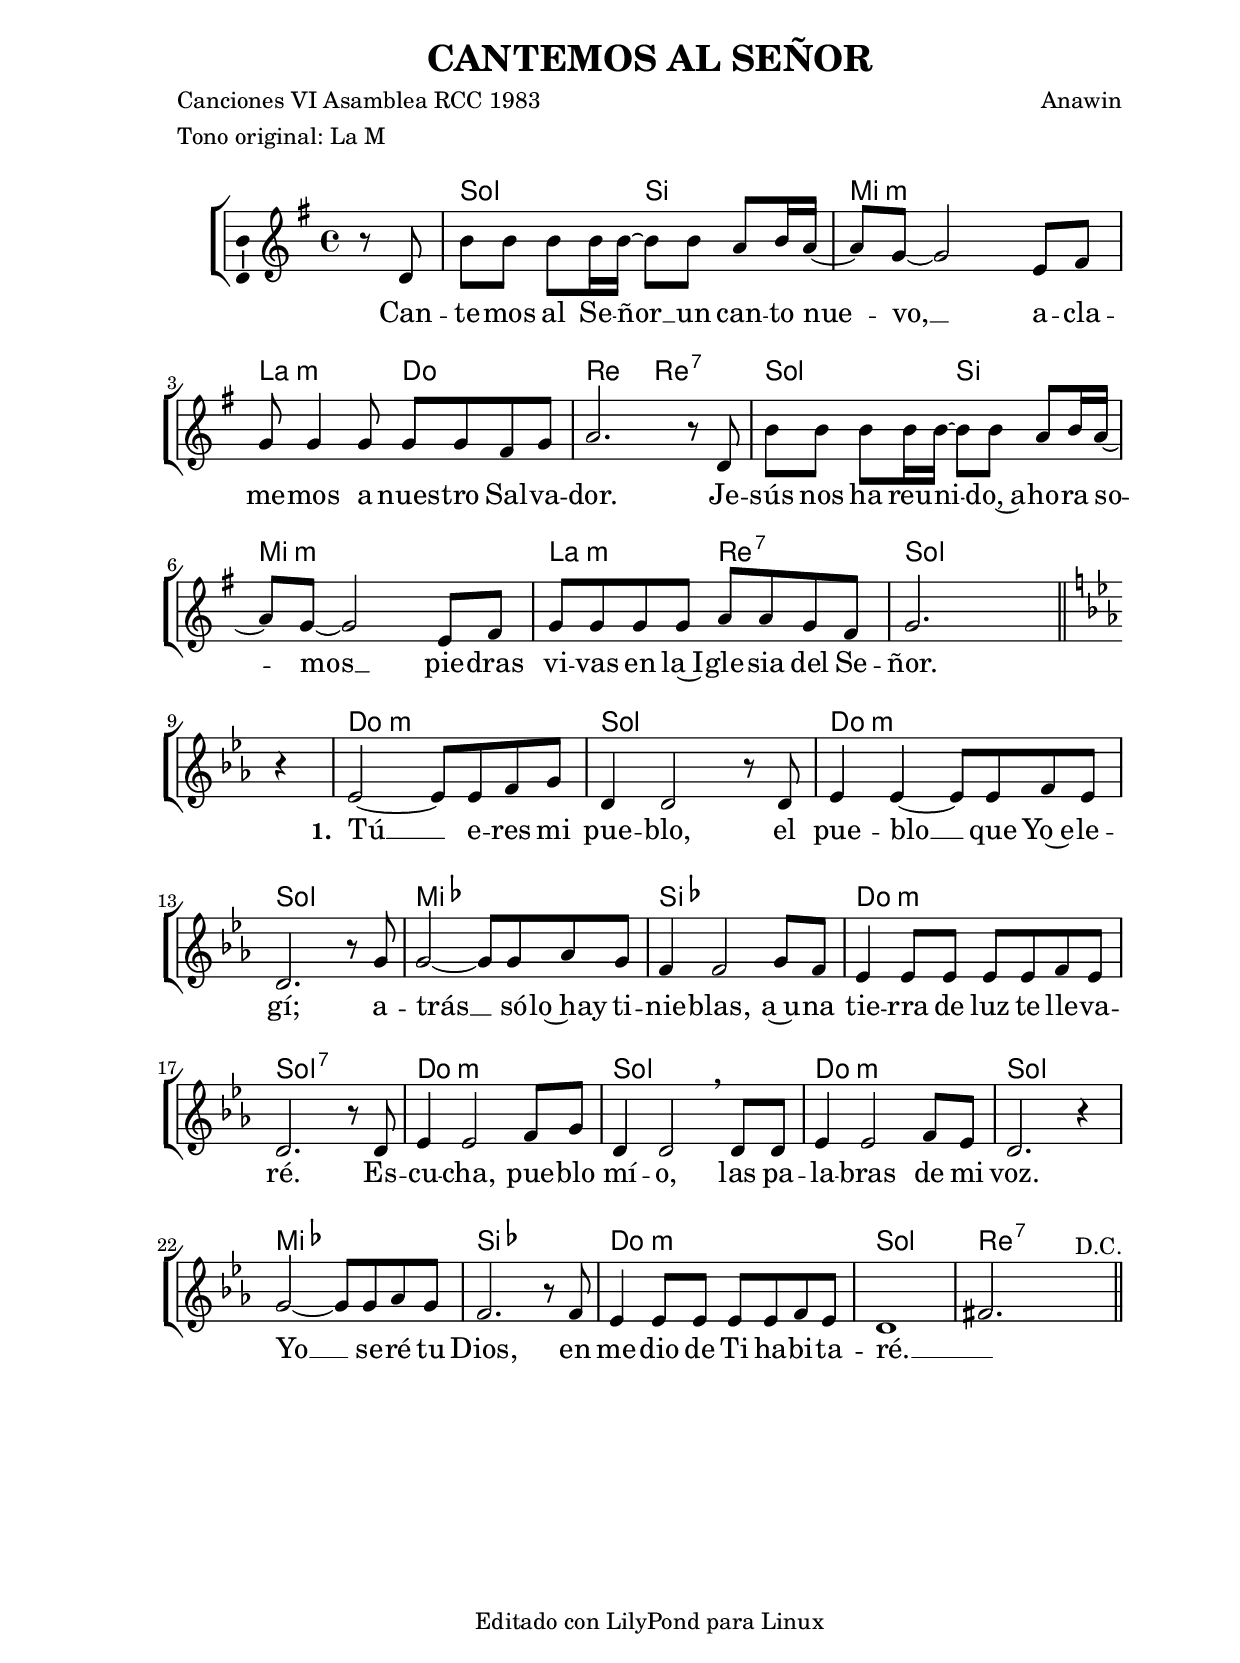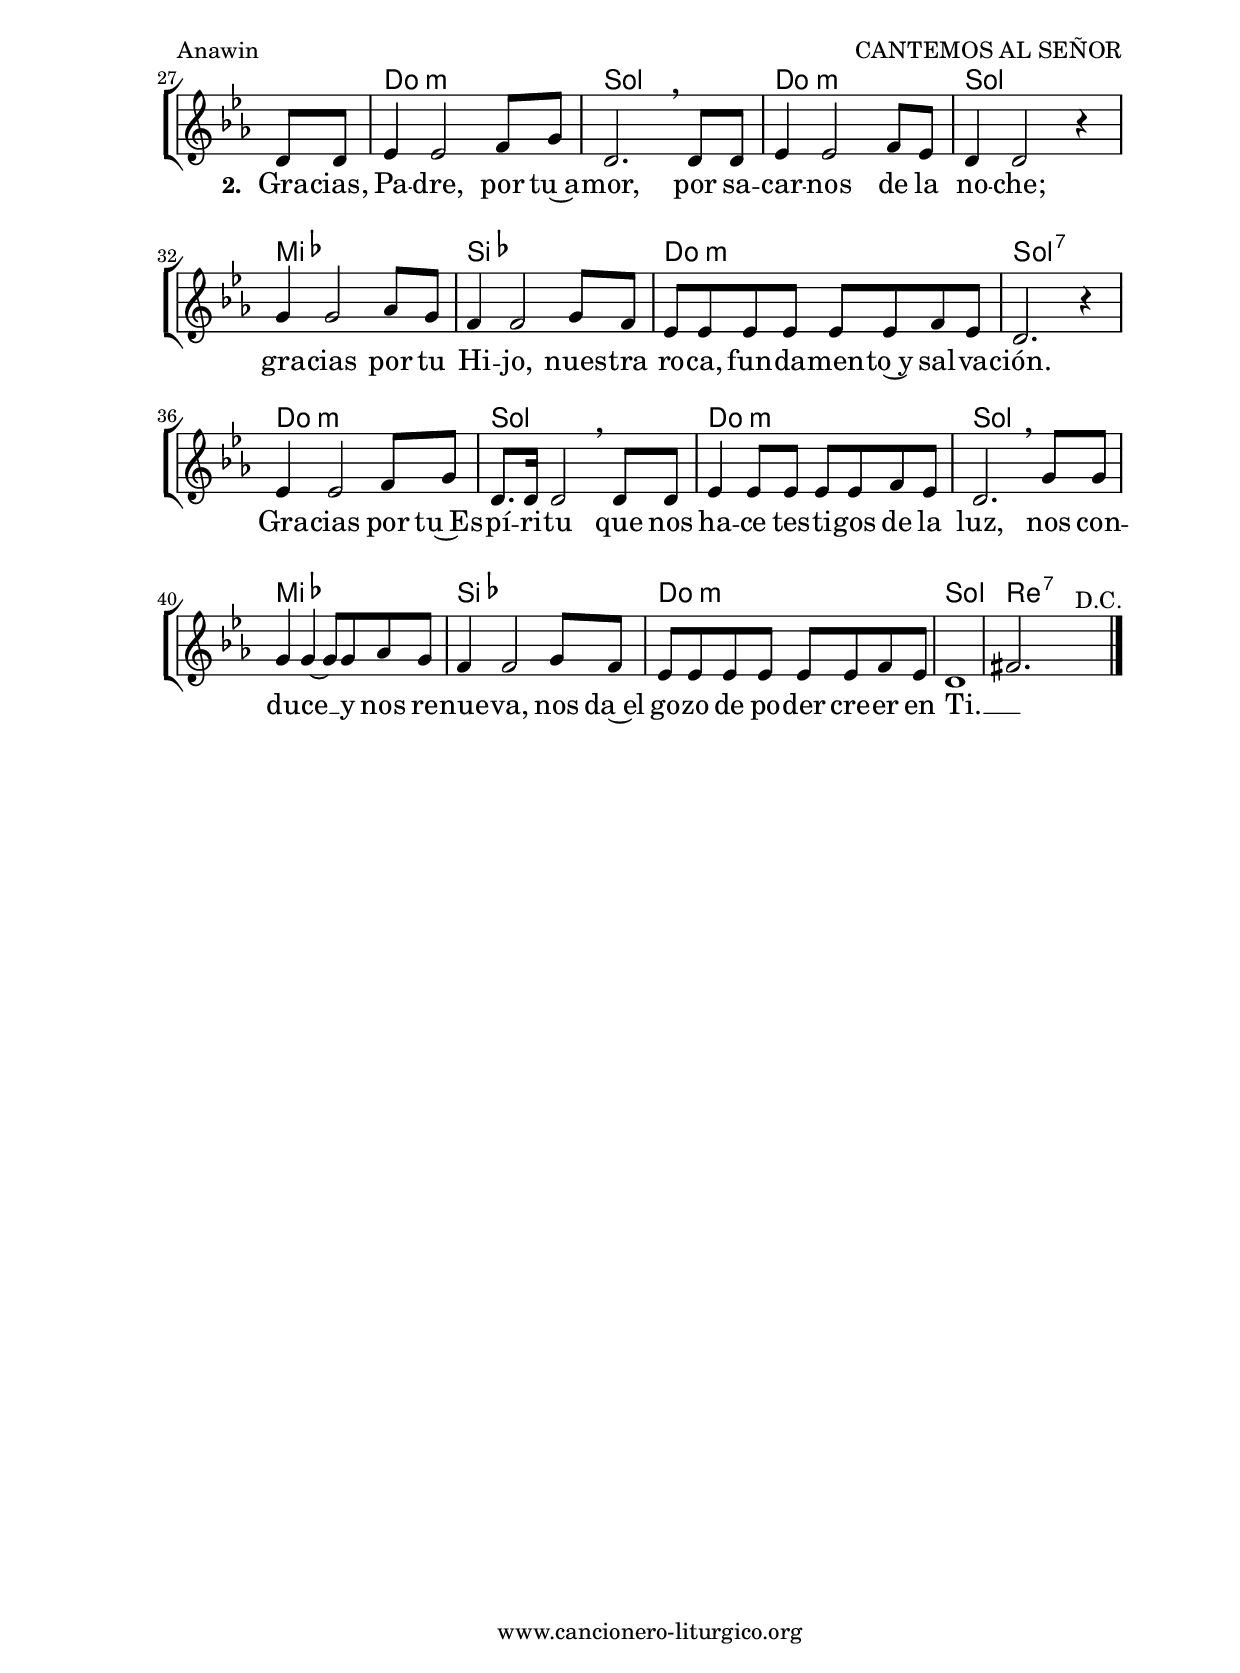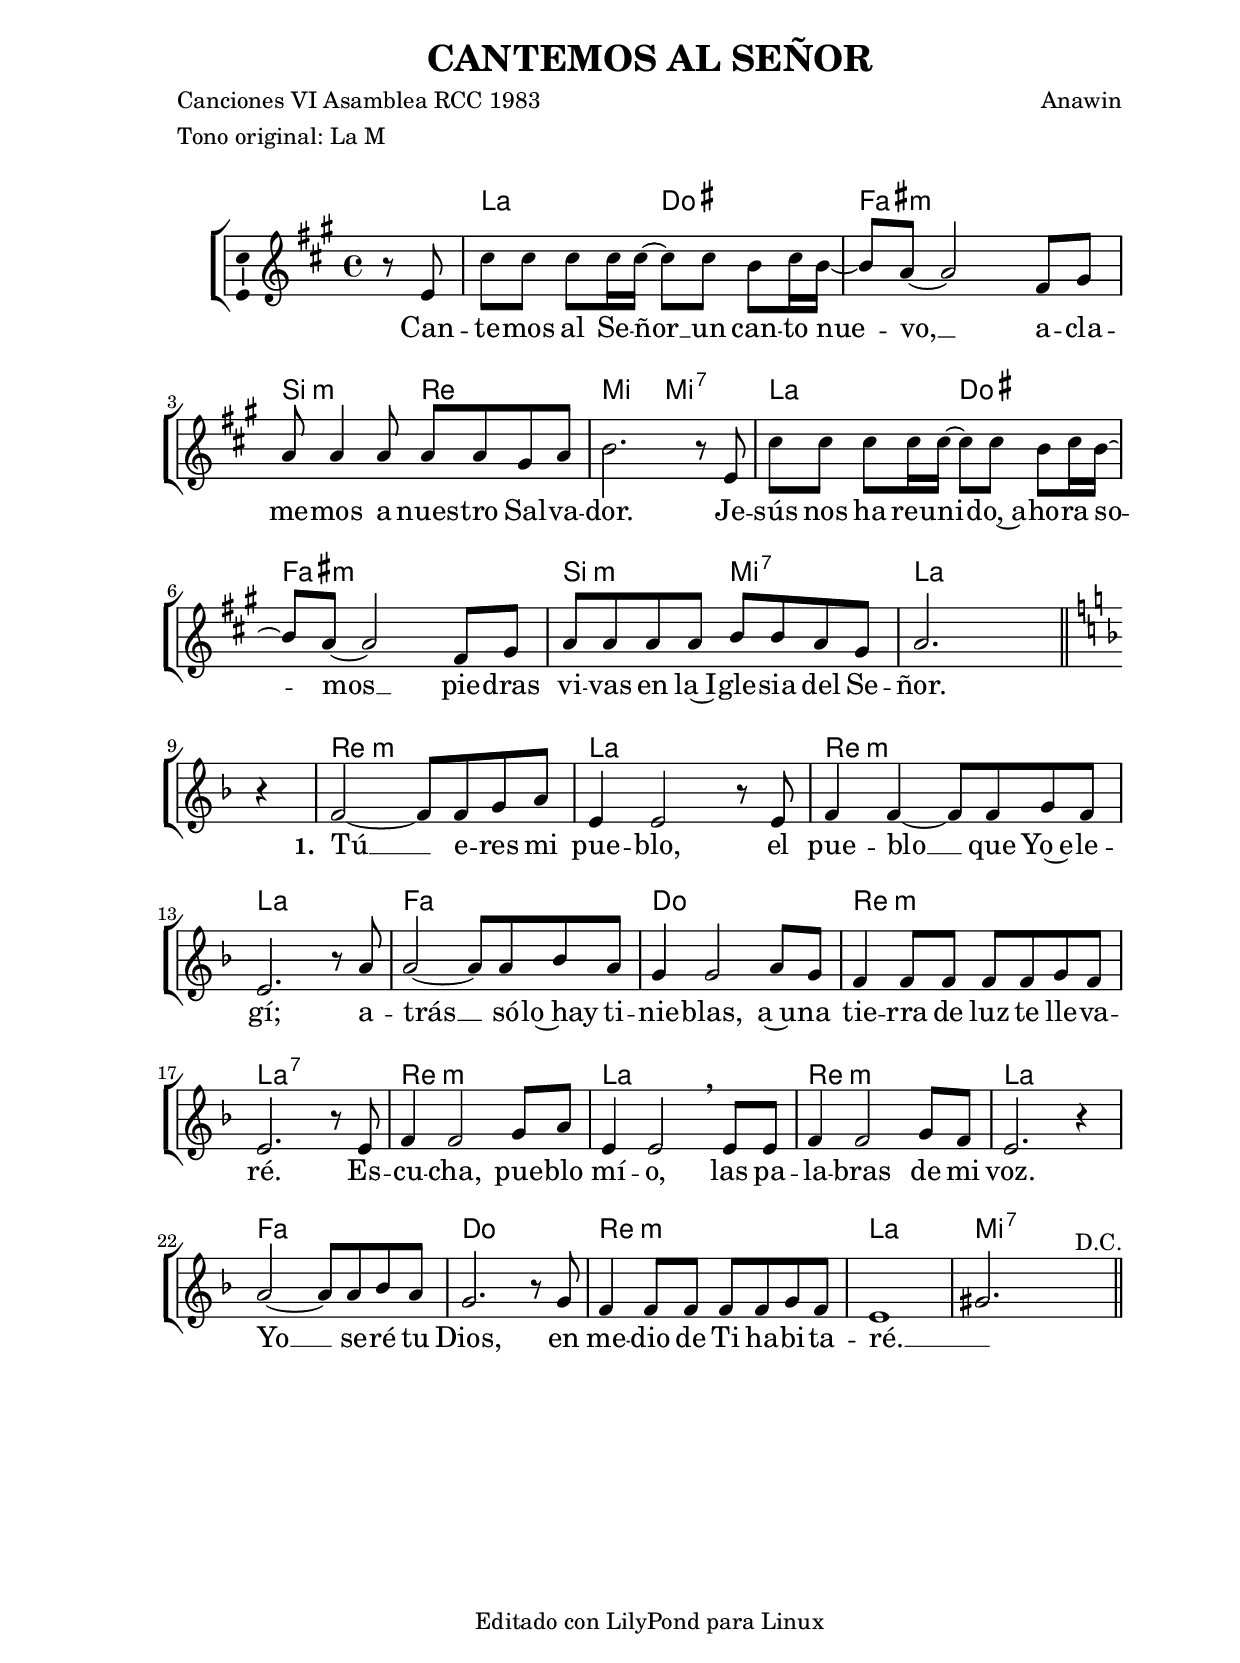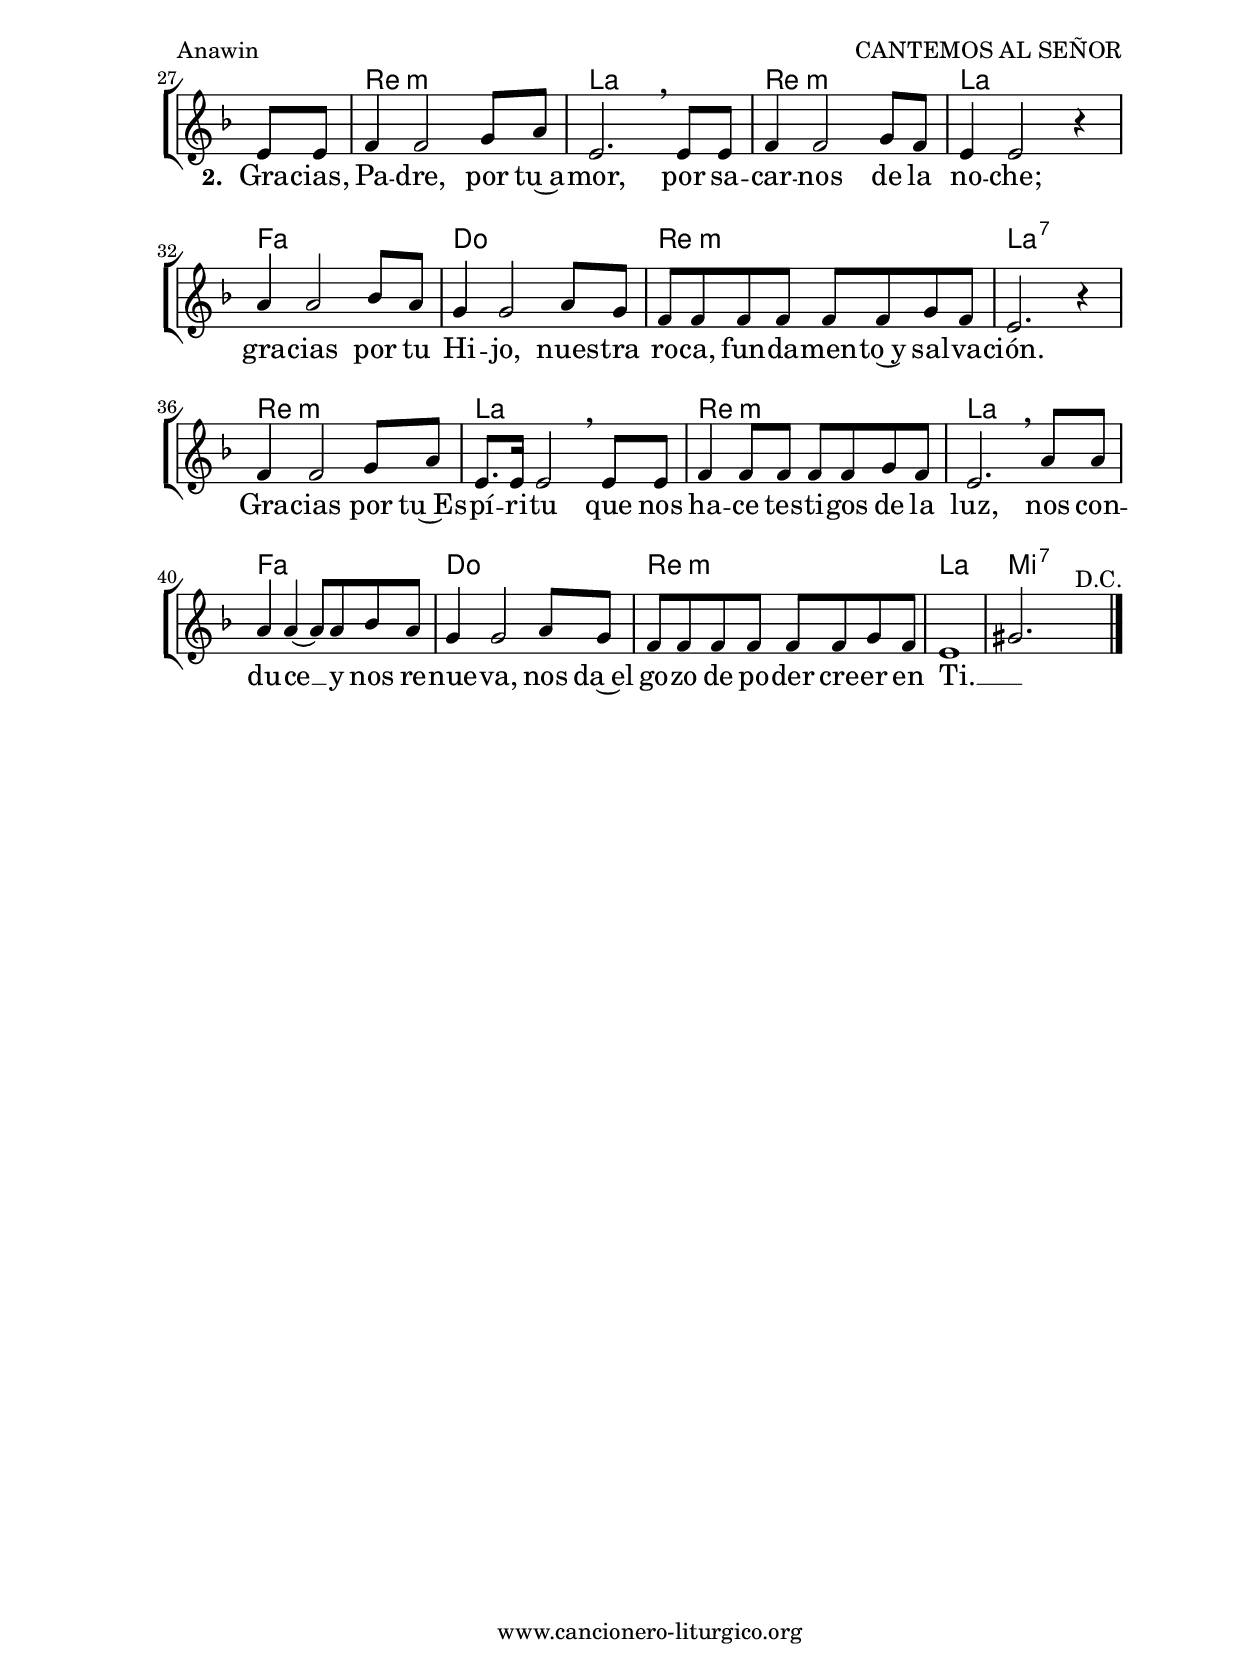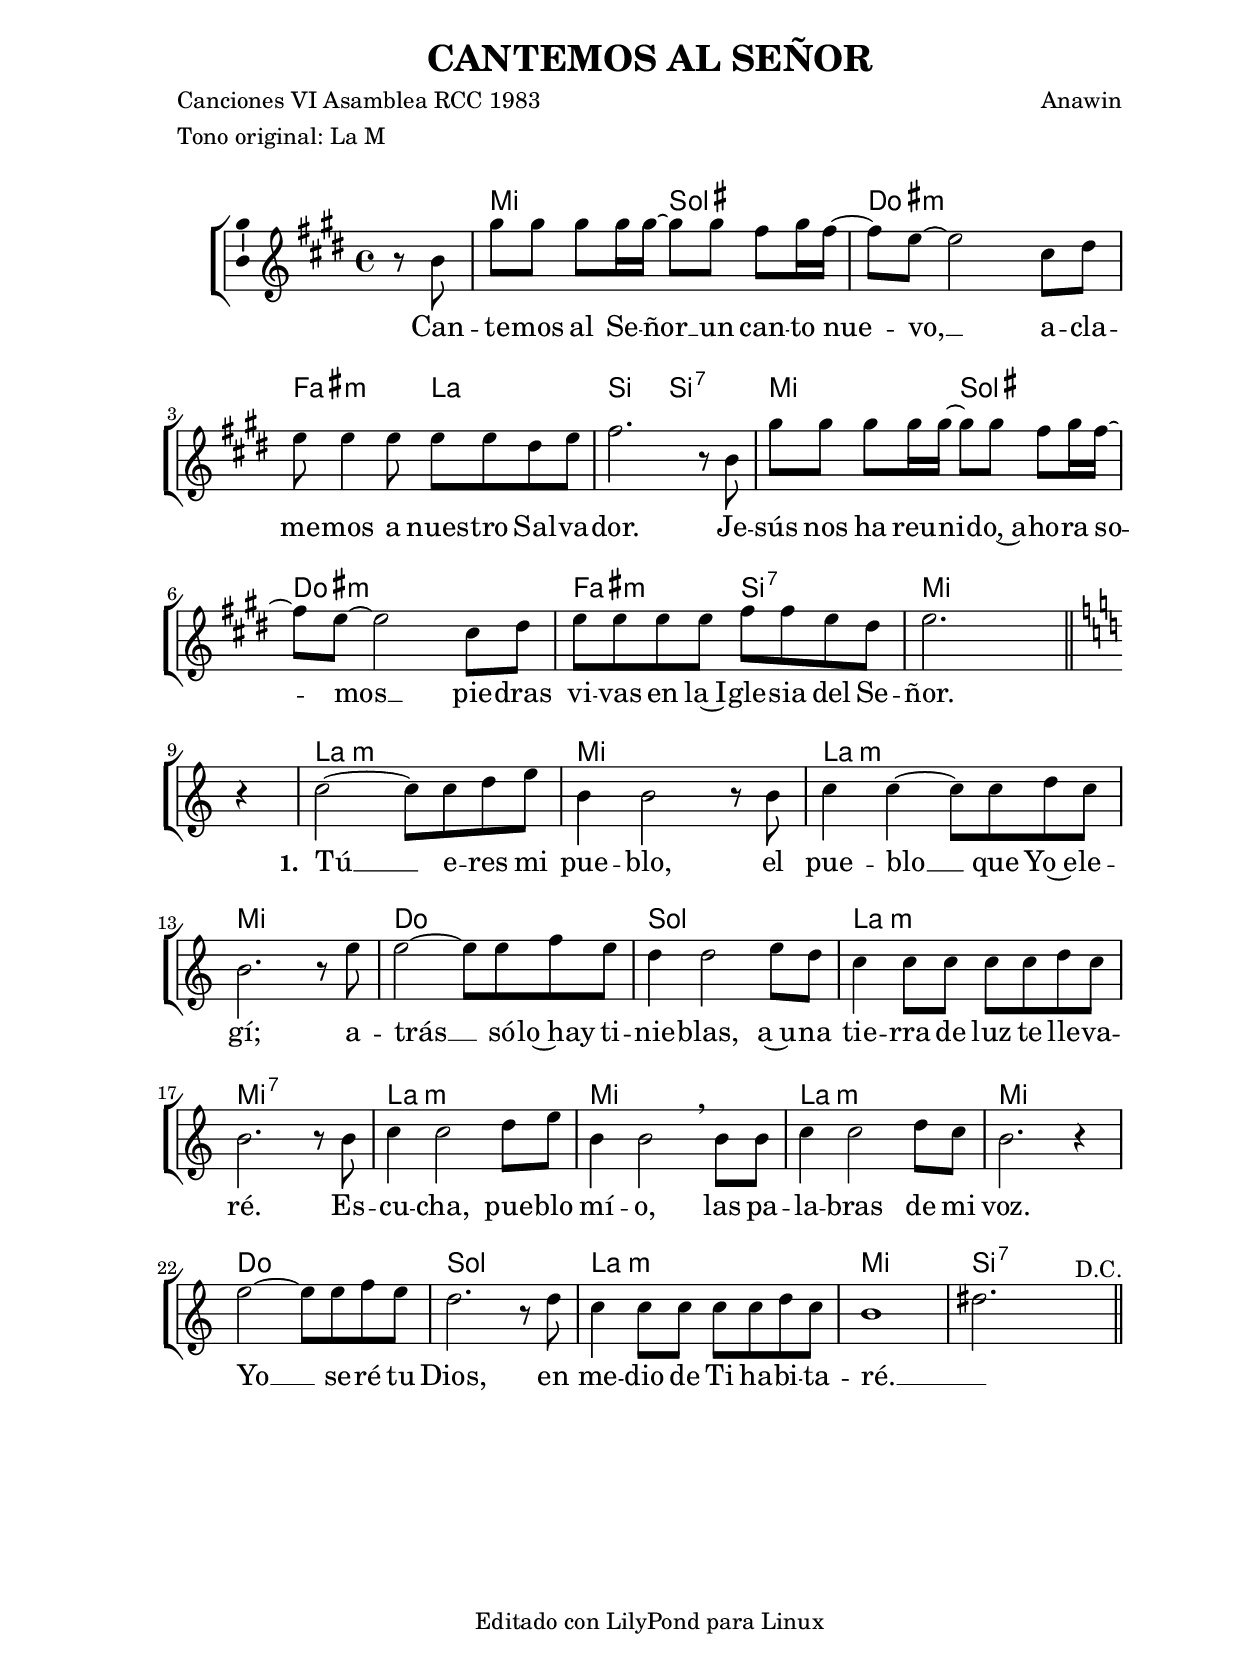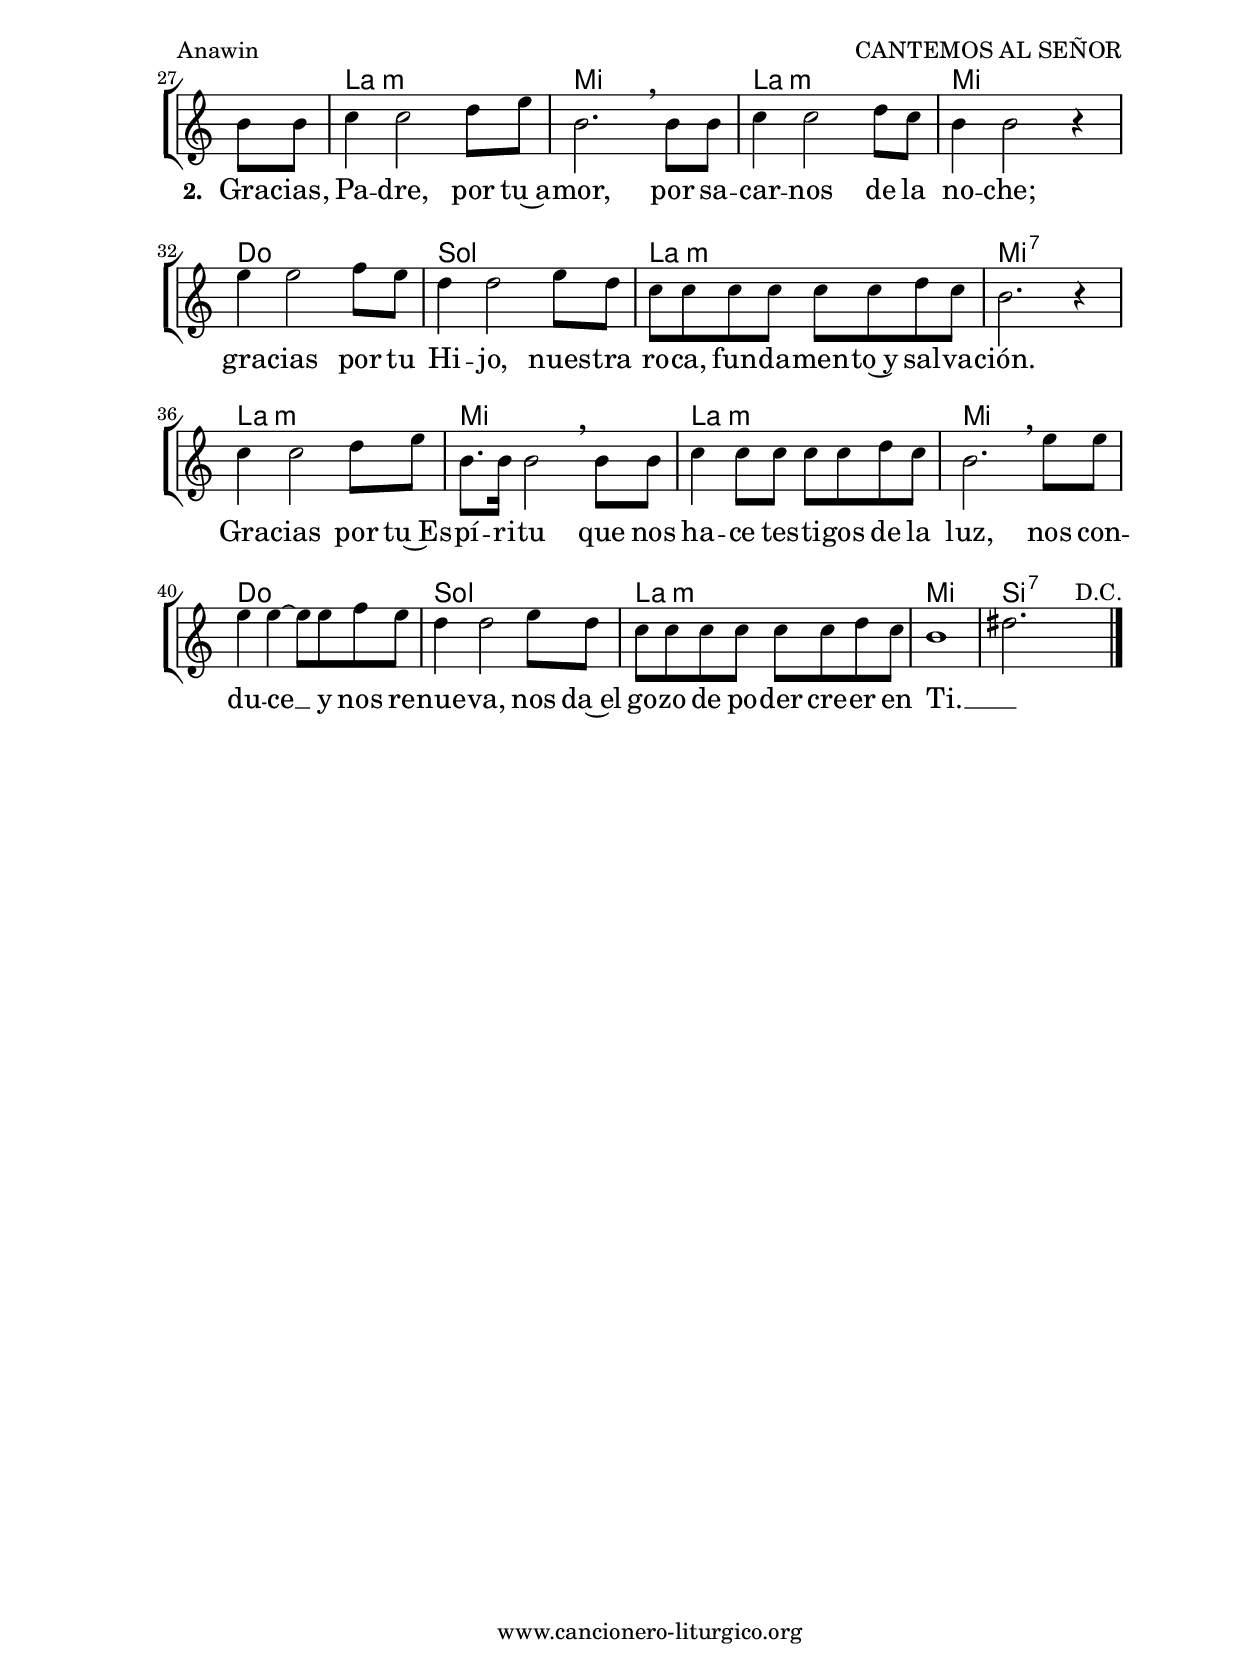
%
%para convertir .midi en .wav:
%timidity filename.midi -Ow -o finename.wav
%
%
%Para convertir de .wav a .mp3:
%lame -h -m j filename.wav
%
%
%para escuchar el midi:
%timidity nombrefichero.midi
%


%versión de lilypond para la que se ha escrito esta partitura:
\version "2.16.0"

	%Tamaño papel
	#(set-default-paper-size "a4")
	%Tamaño partitura
	#(set-global-staff-size 20)
	%No responde al pulsar sobre una nota
	#(ly:set-option 'point-and-click #f)

%parámetros del encabezamiento:
\header {
	title = "CANTEMOS AL SEÑOR"
	subtitle = ""
	composer = "Anawin"
	poet = "Canciones VI Asamblea RCC 1983"
	meter = "Tono original: La M"
	arranger = ""
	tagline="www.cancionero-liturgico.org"
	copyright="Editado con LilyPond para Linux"
	}

%parámetros asociados al papel:
\paper  {
	oddHeaderMarkup = \markup {\fill-line { \on-the-fly #not-first-page \fromproperty #'header:title \on-the-fly #not-first-page \fromproperty #'header:composer }}
	evenHeaderMarkup = \markup {\fill-line { \fromproperty #'header:composer \fromproperty #'header:title }}
	#(set-paper-size "a4")
	print-page-number = ##f
	first-page-number = 1
	print-first-page-number = ##f
%	head-separation = 3.0 \cm
	top-margin = 2.0 \cm
	bottom-margin = 0.5\cm
%%%	bottom-margin = -2.0\cm
	left-margin = 3.0 \cm
	line-width = 16.0 \cm 
	indent = 8\mm
	interscoreline = 2.\mm
	between-system-space = 15\mm
%	para que las partituras no llenen la hoja:
	ragged-bottom = ##t
%	idem para la última hoja:
	ragged-last-bottom = ##f
%	para que las partituras llenen el ancho del papel:
	ragged-last = ##f
	after-title-space = 2.5 \cm
%page-count=2
%system-count=11

	%Flexible Vertical Spacing
%	markup-markup-spacing =
%	#'((basic-distance . 15) (minimum-distance . 15) (padding . 3))
	markup-system-spacing =
	#'((basic-distance . 15) (minimum-distance . 15) (padding . 3))
	system-system-spacing =
	#'((basic-distance . 15) (minimum-distance . 15) (padding . 3))
	score-system-spacing =
	#'((basic-distance . 15) (minimum-distance . 15) (padding . 5))
%	top-system-spacing = % header
%	#'((basic-distance . 8) (minimum-distance . 0) (padding . 0))
%	top-markup-spacing =
%	#'((basic-distance . 20) (minimum-distance . 20) (padding . 0))
	last-bottom-spacing = % footer
	#'((basic-distance . 5) (minimum-distance . 5) (padding . 0))
%	score-markup-spacing =
%	#'((basic-distance . 16) (minimum-distance . 13) (padding . 0))

	}


%parámetros que afectan a toda la partitura:
global =  {
	%clave de sol (G):
	\clef G
	%armadura:
	\transpose a g
	\key a \major
	\tempo 4=103
	\set Score.tempoHideNote = ##t
	}


acordesintro = {
	\italianChords
	\chordmode {
	\transpose a g
{


	}
	}
}



melodiaintro = 
	\transpose a g
{

	\relative c'{
	\time 4/4



}
	\bar "|."
	}


acordes = {
	\italianChords
	\chordmode {
	\transpose a g
{

%Estribillo
s4
a2 cis fis:m fis:m b:m d e e:7
a2 cis fis:m fis:m b:m e:7 a2. s4

%Estrofa 1
s4
d1:m a d:m a f c d:m a:7
d1:m a d:m a f c d:m a e2.:7 s4

%Estrofa 2
s4
\once \set chordChanges = ##f
d1:m a d:m a f c d:m a:7
d1:m a d:m a f c d:m a e2.:7 s4

	}
	}
}

melodia = 
	\transpose a g
{
	\relative c'{
	\time 4/4

%\phrasingSlurDashed

%Estribillo
\partial4
r8 e8
cis'8 cis cis cis16 cis~cis8 cis b cis16 b~
b8 a8~a2 fis8 gis
a8 a4 a8 a a gis a
b2. r8 e,8

cis'8 cis cis cis16 cis~cis8 cis b cis16 b~
b8 a8~a2 fis8 gis
a8 a a a b b a gis
a2. s4

\bar "||"
\break

\key d \minor

%Estrofa 1
\partial4
r4
f2~f8 f g a
e4 e2 r8 e8
f4 f~f8 f g f
e2. r8 a8
a2~a8 a bes a
g4 g2 a8 g
f4 f8 f f f g f
e2.

r8 e8
f4 f2 g8 a
e4 e2 \breathe e8 e
f4 f2 g8 f
e2. r4
a2~a8 a bes a
g2. r8 g8
f4 f8 f f f g f
e1
gis2. s4^"     D.C."

\bar "||"
\break
%\pageBreak

%Estrofa 2
\partial4
e8 e
f4 f2 g8 a
e2. \breathe e8 e
f4 f2 g8 f
e4 e2 r4
a4 a2 bes8 a
g4 g2 a8 g
f8 f f f f f g f
e2. r4

f4 f2 g8 a
e8. e16 e2 \breathe e8 e
f4 f8 f f f g f
e2. \breathe a8 a
a4 a4~a8 a8 bes a
g4 g2 a8 g8
f8 f f f f f g f
e1
gis2. s4^"     D.C."

	\bar "|."
	}
	}




textouno = \lyricmode {

Can -- te -- mos al Se -- ñor __ un can -- to nue -- vo, __
a -- cla -- me -- mos a nues -- tro Sal -- va -- dor.
Je -- sús nos ha reu -- ni -- do,~a -- ho -- ra so -- mos __
pie -- dras vi -- vas en la~I -- gle -- sia del Se -- ñor.


\set stanza =#"1. " 
Tú __ e -- res mi pue -- blo,
el pue -- blo __ que Yo~e -- le -- gí;
a -- trás __ só -- lo~hay ti -- nie -- blas,
a~u -- na tie -- rra de luz te lle -- va -- ré.

Es -- cu -- cha, pue -- blo mí -- o,
las pa -- la -- bras de mi voz.
Yo __ se -- ré tu Dios,
en me -- dio de Ti ha -- bi -- ta -- ré. __ _

\set stanza =#"2. " 
Gra -- cias, Pa -- dre, por tu~a -- mor,
por sa -- car -- nos de la no -- che;
gra -- cias por tu Hi -- jo,
nues -- tra ro -- ca, fun -- da -- men -- to~y sal -- va -- ción.

Gra -- cias por tu~Es -- pí -- ri -- tu
que nos ha -- ce tes -- ti -- gos de la luz,
nos con -- du -- ce __ y nos re -- nue -- va,
nos da~el go -- zo de po -- der cre -- er en Ti. __ _

	}


acordesintroStaff = \context ChordNames = acordesintroStaff <<
	\set chordChanges = ##t
	\acordesintro
	>>

acordesStaff = \context ChordNames = acordesStaff <<
	\set chordChanges = ##t
	\acordes
	>>

vozintroStaff = \context Voice = vozintroStaff
<<
	\override Staff.StaffSymbol #'staff-space = #(magstep -0.35)
	\set Staff.midiInstrument = #"english horn"
	\set Staff.midiMinimumVolume = #0.7
	\set Staff.midiMaximumVolume = #0.9
	\global
	\melodiaintro
	>>

vozStaff = \context Voice = vozStaff
\with {\consists "Ambitus_engraver"}
<<
%	\set Staff.instrumentName = ""
%	\set Staff.shortInstrumentName = ""
%	\set Staff.midiInstrument = #"clarinet"
%	\set Staff.midiInstrument = #"cello"
%	\set Staff.midiInstrument = #"flute"
	\set Staff.midiInstrument = #"electric guitar (jazz)"
%	\set Staff.midiInstrument = #"english horn"
%	\set Staff.midiInstrument = #"violin"
%	\set Staff.midiInstrument = #"glockenspiel"
	\set Staff.midiMinimumVolume = #0.7
	\set Staff.midiMaximumVolume = #0.9
	\global
	\melodia
	>>

textounoStaff = \context Lyrics = textounoStaff <<
	\lyricsto vozStaff \textouno
	>>


\book {
	\score {
		\context ChoirStaff {
%			\override StaffGroup.SystemStartBracket #'collapse-height = #1
%			\override Score.SystemStartBar #'collapse-height = #1
%			<<
%			\acordesintroStaff
%			\vozintroStaff
%			>>
			}
		\layout {
	    		\context {
				\Lyrics
				\override LyricText #'font-size = #2
				}
	   		 \context {
				\Score
				\override StaffSymbol #'staff-space = #(magstep +3)
				}
			}
		}
	\score {
		\context ChoirStaff {
			\override StaffGroup.SystemStartBracket #'collapse-height = #1
			\override Score.SystemStartBar #'collapse-height = #1
			<<
			\acordesStaff
			\vozStaff
			\textounoStaff
			>>
			}
		\layout {
	    		\context {
				\Lyrics
				\override LyricText #'font-size = #2
				}
	   		 \context {
				\Score
				\override StaffSymbol #'staff-space = #(magstep +3)
				}
			}
		}
	\score {
		\unfoldRepeats
		\context ChoirStaff {
%			<<
%			\acordesintroStaff
%			\vozintroStaff
%			>>
			<<
			\acordesStaff
			\vozStaff
			>>
			}
		\midi {
	  		\context {
	  			\Score
				tempoWholesPerMinute = #(ly:make-moment 70 4)
				}
			}
		}
	}



#(define output-suffix "C")
\book {
	\score {
		\context ChoirStaff {
%			\override StaffGroup.SystemStartBracket #'collapse-height = #1
%			\override Score.SystemStartBar #'collapse-height = #1
%\transpose c d
%			<<
%			\acordesintroStaff
%			\vozintroStaff
%			>>
			}
		\layout {
	    		\context {
				\Lyrics
				\override LyricText #'font-size = #2
				}
	   		 \context {
				\Score
				\override StaffSymbol #'staff-space = #(magstep +3)
				}
			}
		}
	\score {
		\context ChoirStaff {
			\override StaffGroup.SystemStartBracket #'collapse-height = #1
			\override Score.SystemStartBar #'collapse-height = #1
\transpose c d
			<<
			\acordesStaff
			\vozStaff
			\textounoStaff
			>>
			}
		\layout {
	    		\context {
				\Lyrics
				\override LyricText #'font-size = #2
				}
	   		 \context {
				\Score
				\override StaffSymbol #'staff-space = #(magstep +3)
				}
			}
		}
	}

#(define output-suffix "S")
\book {
	\score {
		\context ChoirStaff {
%			\override StaffGroup.SystemStartBracket #'collapse-height = #1
%			\override Score.SystemStartBar #'collapse-height = #1
%\transpose c a
%			<<
%			\acordesintroStaff
%			\vozintroStaff
%			>>
			}
		\layout {
	    		\context {
				\Lyrics
				\override LyricText #'font-size = #2
				}
	   		 \context {
				\Score
				\override StaffSymbol #'staff-space = #(magstep +3)
				}
			}
		}
	\score {
		\context ChoirStaff {
			\override StaffGroup.SystemStartBracket #'collapse-height = #1
			\override Score.SystemStartBar #'collapse-height = #1
\transpose c a
			<<
			\acordesStaff
			\vozStaff
			\textounoStaff
			>>
			}
		\layout {
	    		\context {
				\Lyrics
				\override LyricText #'font-size = #2
				}
	   		 \context {
				\Score
				\override StaffSymbol #'staff-space = #(magstep +3)
				}
			}
		}
	}


